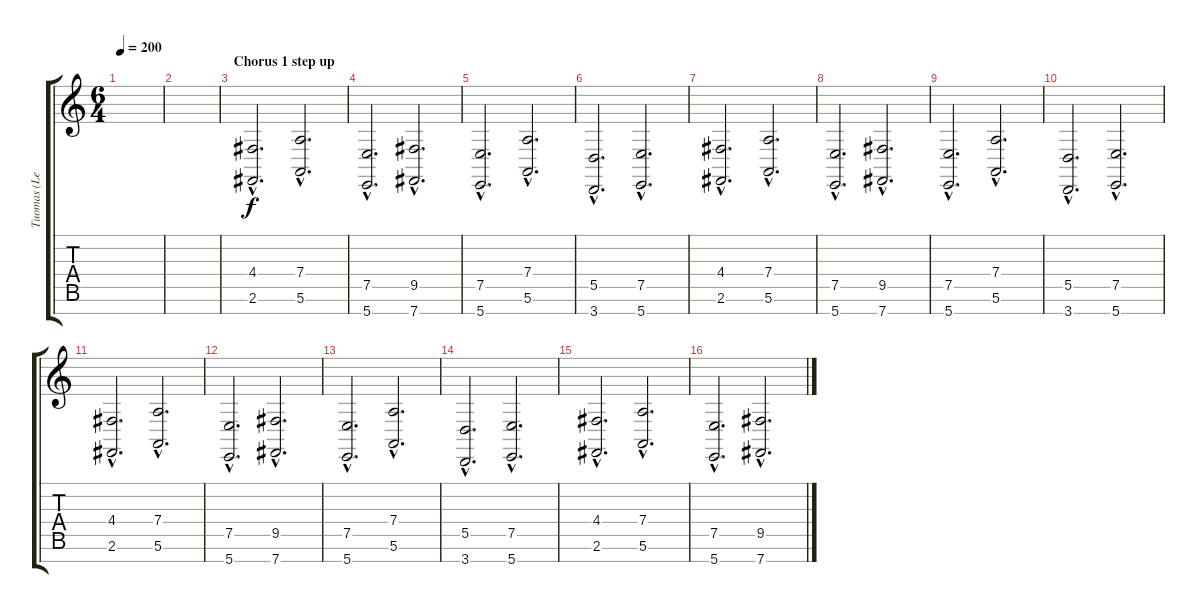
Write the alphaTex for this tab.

\track ("Tuomas (Left Hand)" "Tuomas (Le") {instrument pad2warm}
\staff {score tabs}
\tuning (E4 B3 G3 D3 A2 E2 B1) {hide}
\ts (6 4)
\tempo 200
\clef g2
\ks c
|
|
\section ("" "Chorus 1 step up")
(4.4{hac} 2.6{hac}).2{d} (7.4{hac} 5.6{hac}).2{d} |
(7.5{hac} 5.7{hac}).2{d} (9.5{hac} 7.7{hac}).2{d} |
(7.5{hac} 5.7{hac}).2{d} (7.4{hac} 5.6{hac}).2{d} |
(5.5{hac} 3.7{hac}).2{d} (7.5{hac} 5.7{hac}).2{d} |
(4.4{hac} 2.6{hac}).2{d} (7.4{hac} 5.6{hac}).2{d} |
(7.5{hac} 5.7{hac}).2{d} (9.5{hac} 7.7{hac}).2{d} |
(7.5{hac} 5.7{hac}).2{d} (7.4{hac} 5.6{hac}).2{d} |
(5.5{hac} 3.7{hac}).2{d} (7.5{hac} 5.7{hac}).2{d} |
(4.4{hac} 2.6{hac}).2{d} (7.4{hac} 5.6{hac}).2{d} |
(7.5{hac} 5.7{hac}).2{d} (9.5{hac} 7.7{hac}).2{d} |
(7.5{hac} 5.7{hac}).2{d} (7.4{hac} 5.6{hac}).2{d} |
(5.5{hac} 3.7{hac}).2{d} (7.5{hac} 5.7{hac}).2{d} |
(4.4{hac} 2.6{hac}).2{d} (7.4{hac} 5.6{hac}).2{d} |
(7.5{hac} 5.7{hac}).2{d} (9.5{hac} 7.7{hac}).2{d}
